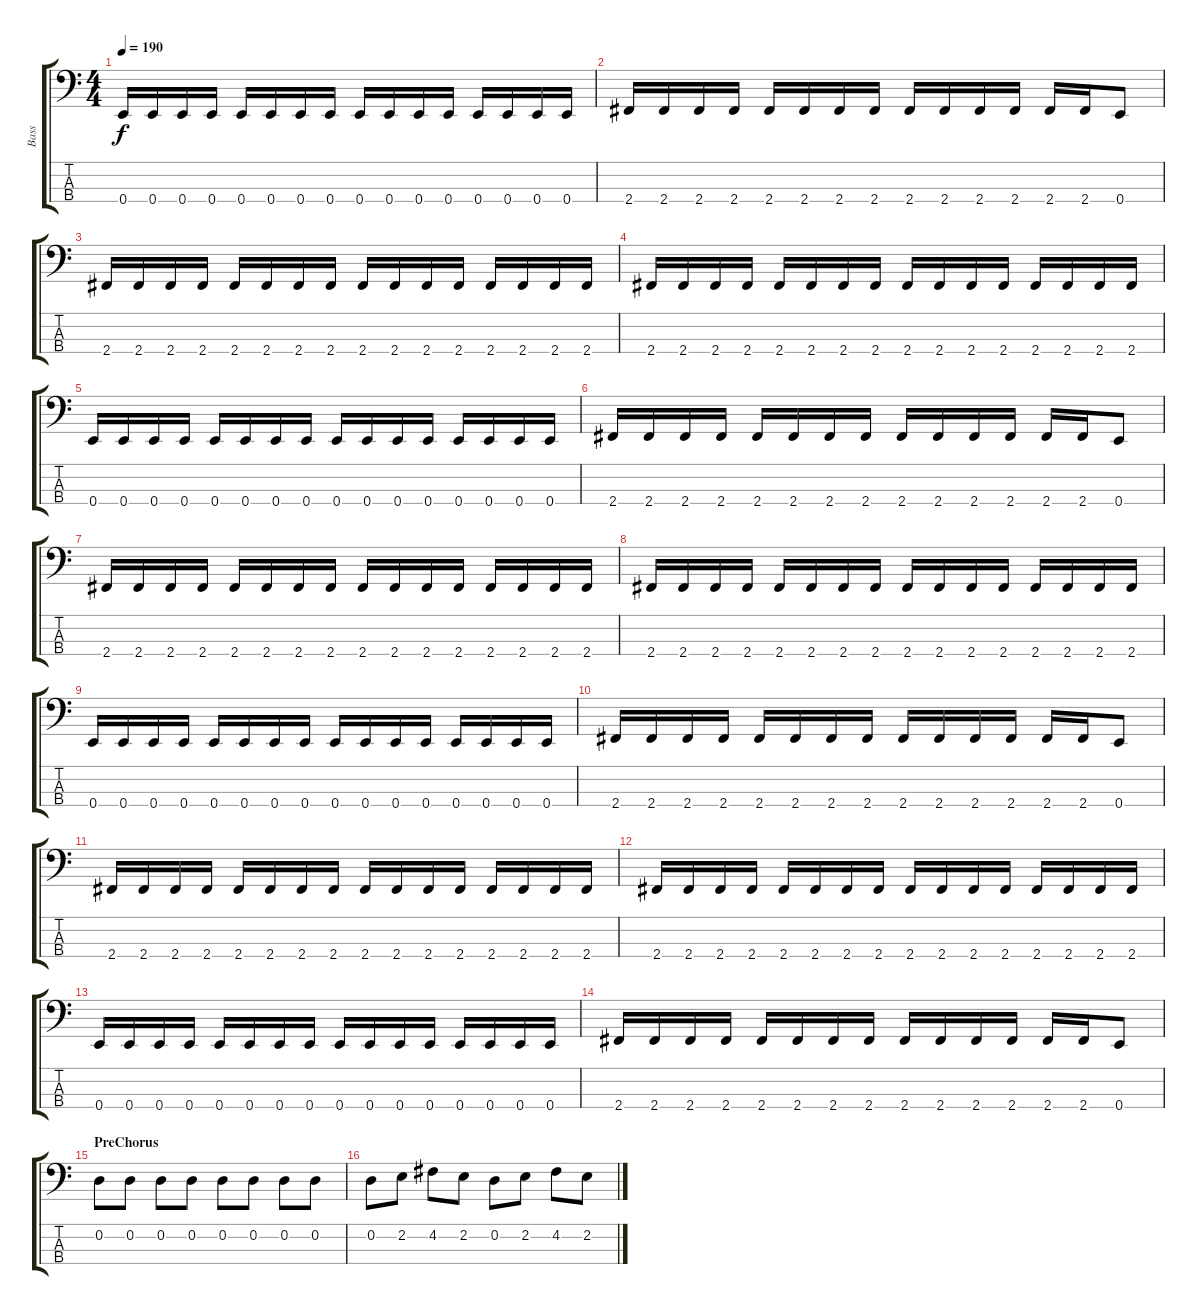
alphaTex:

\track ("Bass" "Bass") {instrument electricbasspick}
\staff {score tabs}
\tuning (G2 D2 A1 E1) {hide}
\ts (4 4)
\tempo 190
\clef f4
\ks c
0.4.16{dy f} 0.4.16 0.4.16 0.4.16 0.4.16 0.4.16 0.4.16 0.4.16 0.4.16 0.4.16 0.4.16 0.4.16 0.4.16 0.4.16 0.4.16 0.4.16 |
2.4.16 2.4.16 2.4.16 2.4.16 2.4.16 2.4.16 2.4.16 2.4.16 2.4.16 2.4.16 2.4.16 2.4.16 2.4.16 2.4.16 0.4.8 |
2.4.16 2.4.16 2.4.16 2.4.16 2.4.16 2.4.16 2.4.16 2.4.16 2.4.16 2.4.16 2.4.16 2.4.16 2.4.16 2.4.16 2.4.16 2.4.16 |
2.4.16 2.4.16 2.4.16 2.4.16 2.4.16 2.4.16 2.4.16 2.4.16 2.4.16 2.4.16 2.4.16 2.4.16 2.4.16 2.4.16 2.4.16 2.4.16 |
0.4.16 0.4.16 0.4.16 0.4.16 0.4.16 0.4.16 0.4.16 0.4.16 0.4.16 0.4.16 0.4.16 0.4.16 0.4.16 0.4.16 0.4.16 0.4.16 |
2.4.16 2.4.16 2.4.16 2.4.16 2.4.16 2.4.16 2.4.16 2.4.16 2.4.16 2.4.16 2.4.16 2.4.16 2.4.16 2.4.16 0.4.8 |
2.4.16 2.4.16 2.4.16 2.4.16 2.4.16 2.4.16 2.4.16 2.4.16 2.4.16 2.4.16 2.4.16 2.4.16 2.4.16 2.4.16 2.4.16 2.4.16 |
2.4.16 2.4.16 2.4.16 2.4.16 2.4.16 2.4.16 2.4.16 2.4.16 2.4.16 2.4.16 2.4.16 2.4.16 2.4.16 2.4.16 2.4.16 2.4.16 |
0.4.16 0.4.16 0.4.16 0.4.16 0.4.16 0.4.16 0.4.16 0.4.16 0.4.16 0.4.16 0.4.16 0.4.16 0.4.16 0.4.16 0.4.16 0.4.16 |
2.4.16 2.4.16 2.4.16 2.4.16 2.4.16 2.4.16 2.4.16 2.4.16 2.4.16 2.4.16 2.4.16 2.4.16 2.4.16 2.4.16 0.4.8 |
2.4.16 2.4.16 2.4.16 2.4.16 2.4.16 2.4.16 2.4.16 2.4.16 2.4.16 2.4.16 2.4.16 2.4.16 2.4.16 2.4.16 2.4.16 2.4.16 |
2.4.16 2.4.16 2.4.16 2.4.16 2.4.16 2.4.16 2.4.16 2.4.16 2.4.16 2.4.16 2.4.16 2.4.16 2.4.16 2.4.16 2.4.16 2.4.16 |
0.4.16 0.4.16 0.4.16 0.4.16 0.4.16 0.4.16 0.4.16 0.4.16 0.4.16 0.4.16 0.4.16 0.4.16 0.4.16 0.4.16 0.4.16 0.4.16 |
2.4.16 2.4.16 2.4.16 2.4.16 2.4.16 2.4.16 2.4.16 2.4.16 2.4.16 2.4.16 2.4.16 2.4.16 2.4.16 2.4.16 0.4.8 |
\section ("" "PreChorus")
0.2.8 0.2.8 0.2.8 0.2.8 0.2.8 0.2.8 0.2.8 0.2.8 |
0.2.8 2.2.8 4.2.8 2.2.8 0.2.8 2.2.8 4.2.8 2.2.8
